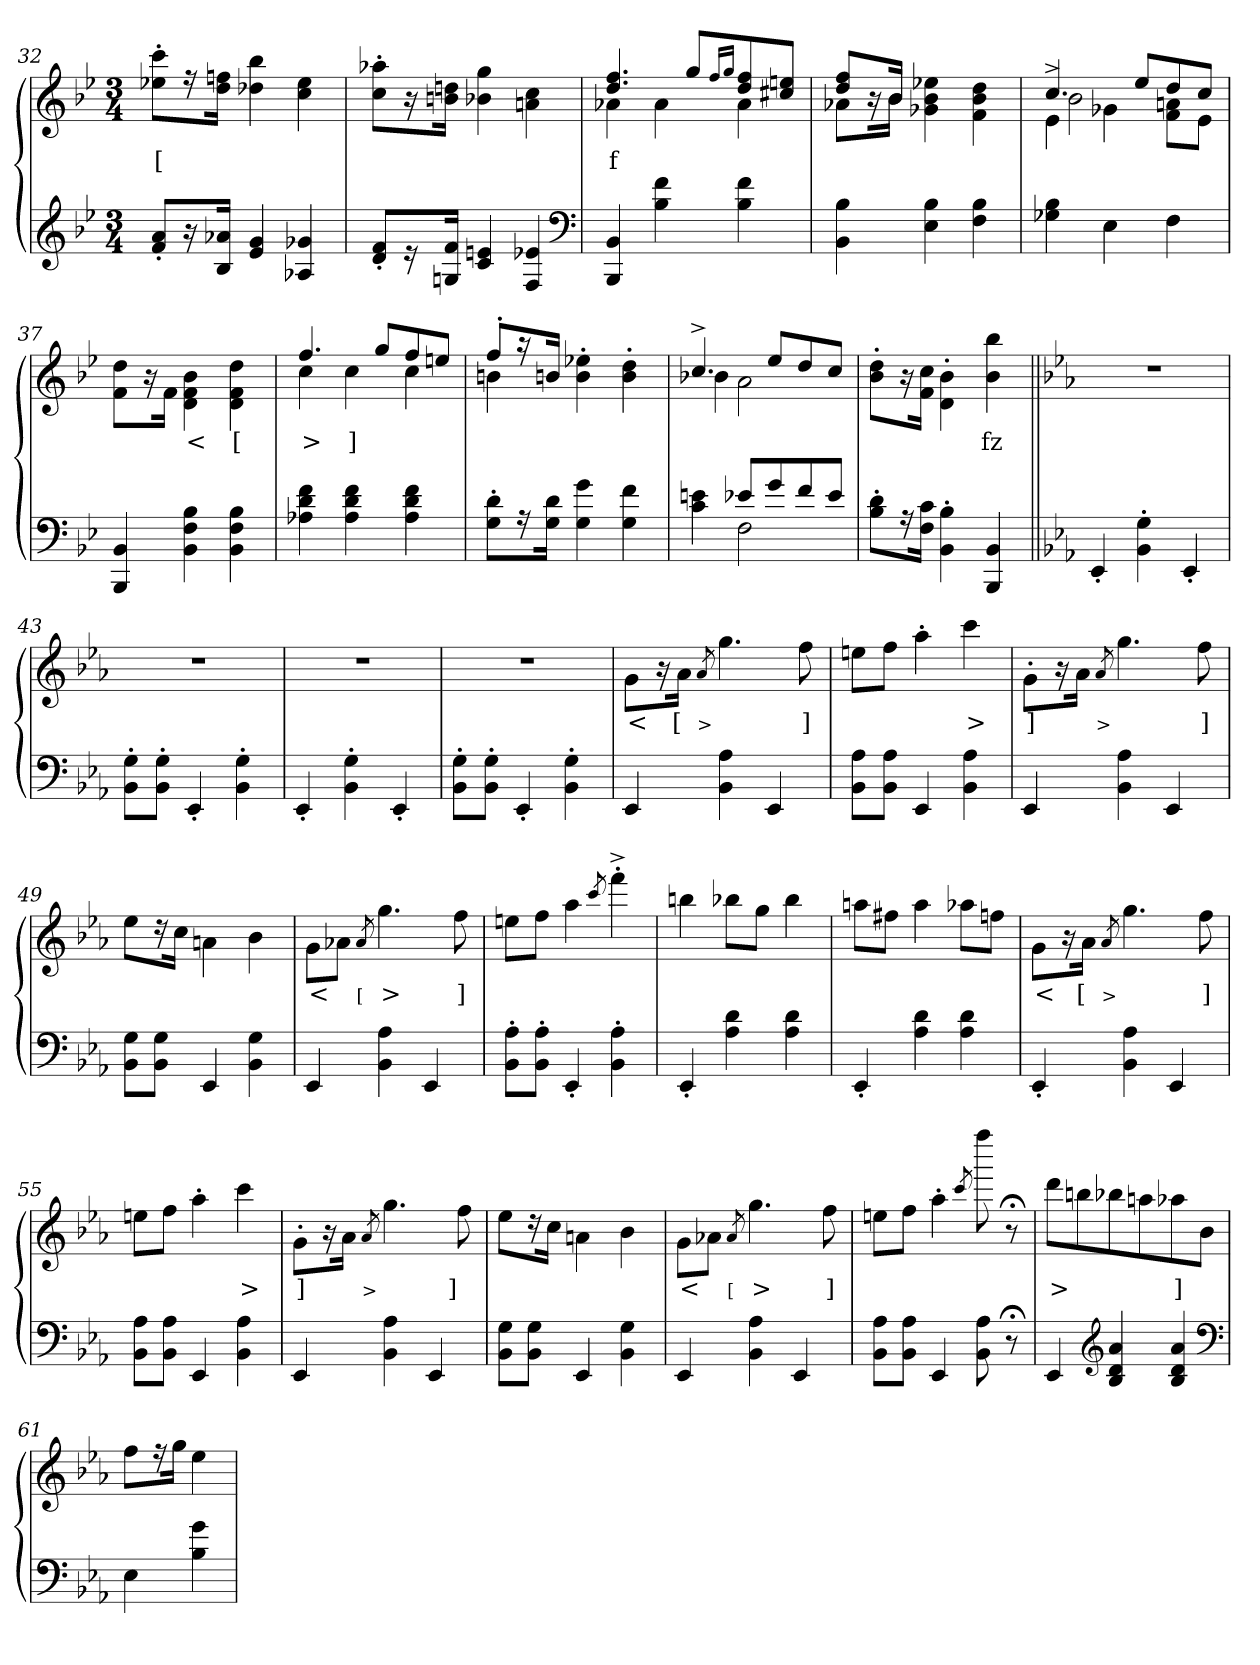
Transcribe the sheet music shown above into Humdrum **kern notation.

**kern	**kern	**text
*part2	*part1	*part1
*staff2	*staff1	*staff1
*clefG2	*clefG2	*
*k[b-e-]	*k[b-e-]	*
*M3/4	*M3/4	*
=32	=32	=32
8a'> 8f'>L	8ccc'> 8ee-X'>L	[
16r	16r	.
16a-X 16B-Jk	16ffn 16ddJk	.
4g 4e-	4bb- 4dd-X	.
4g-X 4A-	4ee- 4cc	.
=33	=33	=33
8f'> 8d'>L	8aa-X'> 8cc'>L	.
16r	16r	.
16f 16GnJk	16ddn 16bnJk	.
4en 4c	4gg 4b-X	.
4e-X 4F	4cc 4an	.
*clefF4	*	*
=34	=34	=34
*	*^	*
4BB- 4BBB-	4.ff 4.dd	4a-X	f
4f 4B-	.	4a-	.
.	8ggL	.	.
.	16qff/L	.	.
.	16qgg/J	.	.
4f 4B-	8ff 8dd	4a-	.
.	8een 8cc#XJ	.	.
=35	=35	=35	=35
4B- 4BB-	8ff 8ddL	8a-XL	.
.	16r	16ryy	.
.	16b-Jk	16b-Jk	.
4B- 4E-	2ryy	4ee-X 4b- 4g-X	.
4B- 4F	.	4dd\ 4b-\ 4f\	.
=36	=36	=36	=36
*	*	*^	*
4B- 4G-X	4.cc	2b-	4e-^>\	.
4E-	.	.	4g-X\	.
.	8ee-L	.	.	.
4F	8dd	4ryy	8an\ 8fL	.
.	8ccJ	.	8e-\J	.
*	*v	*v	*v	*
=37	=37	=37
4BB- 4BBB-	8dd\ 8f\L	.
.	16r	.
.	16fJk	.
4B- 4F 4BB-	4b-\ 4f\ 4d\	<
4B- 4F 4BB-	4dd\ 4f\ 4d\	[
=38	=38	=38
*	*^	*
4f 4d 4A-X	4.ff	4cc	>
4f 4d 4A-	.	4cc	]
.	8ggL	.	.
4f 4d 4A-	8ff	4cc	.
.	8eenJ	.	.
=39	=39	=39	=39
8d'> 8G'>L	8ff'>L	4bn	.
16r	16r	.	.
16d 16GJk	16bnJk	.	.
4g 4G	2ryy	4ee-X'> 4b'>	.
4f 4G	.	4dd'> 4b'>	.
=40	=40	=40	=40
*^	*	*	*
4ryy	4en 4c	4.cc^>	4b-X	.
8e-L	2F	.	2a	.
8g	.	8ee-L	.	.
8f	.	8dd	.	.
8e-J	.	8ccJ	.	.
*v	*v	*	*	*
*	*v	*v	*
=41	=41	=41
8d'> 8B-'>L	8dd\'> 8b-\'>L	.
16r	16r	.
16c 16FJk	16cc 16fJk	.
4B-'> 4BB-'>	4b-\'> 4d\'>	.
4BB- 4BBB-	4bb- 4b-	fz
=42||	=42||	=42||
*k[b-e-a-]	*k[b-e-a-]	*
4EE-'>	2.r	p
4G'> 4BB-'>	.	.
4EE-'>	.	.
=43	=43	=43
8G'> 8BB-'>L	2.r	.
8G'> 8BB-'>J	.	.
4EE-'>	.	.
4G'> 4BB-'>	.	.
=44	=44	=44
4EE-'>	2.r	.
4G'> 4BB-'>	.	.
4EE-'>	.	.
=45	=45	=45
8G'> 8BB-'>L	2.r	.
8G'> 8BB-'>J	.	.
4EE-'>	.	.
4G'> 4BB-'>	.	.
=46	=46	=46
4EE-	8g\L	<
.	16r	.
.	16a-Jk	[
.	8qa-/	>
4A- 4BB-	4.gg	.
4EE-	.	.
.	8ff	]
=47	=47	=47
8A- 8BB-L	8eenL	.
8A- 8BB-J	8ffJ	.
4EE-	4aa-'>	.
4A- 4BB-	4ccc	>
=48	=48	=48
4EE-	8g'>\L	]
.	16r	.
.	16a-Jk	.
.	8qa-/	>
4A- 4BB-	4.gg	.
4EE-	.	.
.	8ff	]
=49	=49	=49
8G 8BB-L	8ee-L	.
8G 8BB-J	16r	.
.	16ccJk	.
4EE-	4an\	.
4G 4BB-	4b-	.
=50	=50	=50
4EE-	8g\L	<
.	8a-XJ	.
.	8qa-/	[
4A- 4BB-	4.gg	>
4EE-	.	.
.	8ff	]
=51	=51	=51
8A-'> 8BB-'>L	8eenL	.
8A-'> 8BB-'>J	8ffJ	.
4EE-'>	4aa-	.
.	8qccc/	.
4A-'> 4BB-'>	4fff'>^>	.
=52	=52	=52
4EE-'>	4bbn	.
4d 4A-	8bb-XL	.
.	8ggJ	.
4d 4A-	4bb-	.
=53	=53	=53
4EE-'>	8aanL	.
.	8ff#XJ	.
4d 4A-	4aa	.
4d 4A-	8aa-XL	.
.	8ffnJ	.
=54	=54	=54
4EE-'>	8g\L	<
.	16r	.
.	16a-Jk	[
.	8qa-/	>
4A- 4BB-	4.gg	.
4EE-	.	.
.	8ff	]
=55	=55	=55
8A- 8BB-L	8eenL	.
8A- 8BB-J	8ffJ	.
4EE-	4aa-'>	.
4A- 4BB-	4ccc	>
=56	=56	=56
4EE-	8g'>\L	]
.	16r	.
.	16a-Jk	.
.	8qa-/	>
4A- 4BB-	4.gg	.
4EE-	.	.
.	8ff	]
=57	=57	=57
8G 8BB-L	8ee-L	.
8G 8BB-J	16r	.
.	16ccJk	.
4EE-	4an\	.
4G 4BB-	4b-	.
=58	=58	=58
4EE-	8g\L	<
.	8a-XJ	.
.	8qa-/	[
4A- 4BB-	4.gg	>
4EE-	.	.
.	8ff	]
=59	=59	=59
8A- 8BB-L	8eenL	.
8A- 8BB-J	8ffJ	.
4EE-	4aa-'>	.
.	8qccc/	.
8A- 8BB-	8ffff	.
8r;<	8r;<	.
=60	=60	=60
4EE-	8dddL	>
.	8bbn	.
*clefG2	*	*
4a- 4d 4B-	8bb-X	.
.	8aan	.
4a- 4d 4B-	8aa-X	]
.	8b-J	.
*clefF4	*	*
=61	=61	=61
4E-	8ffL	.
.	16r	.
.	16ggJk	.
4g 4B-	4ee-	.
=	=	=
*-	*-	*-
